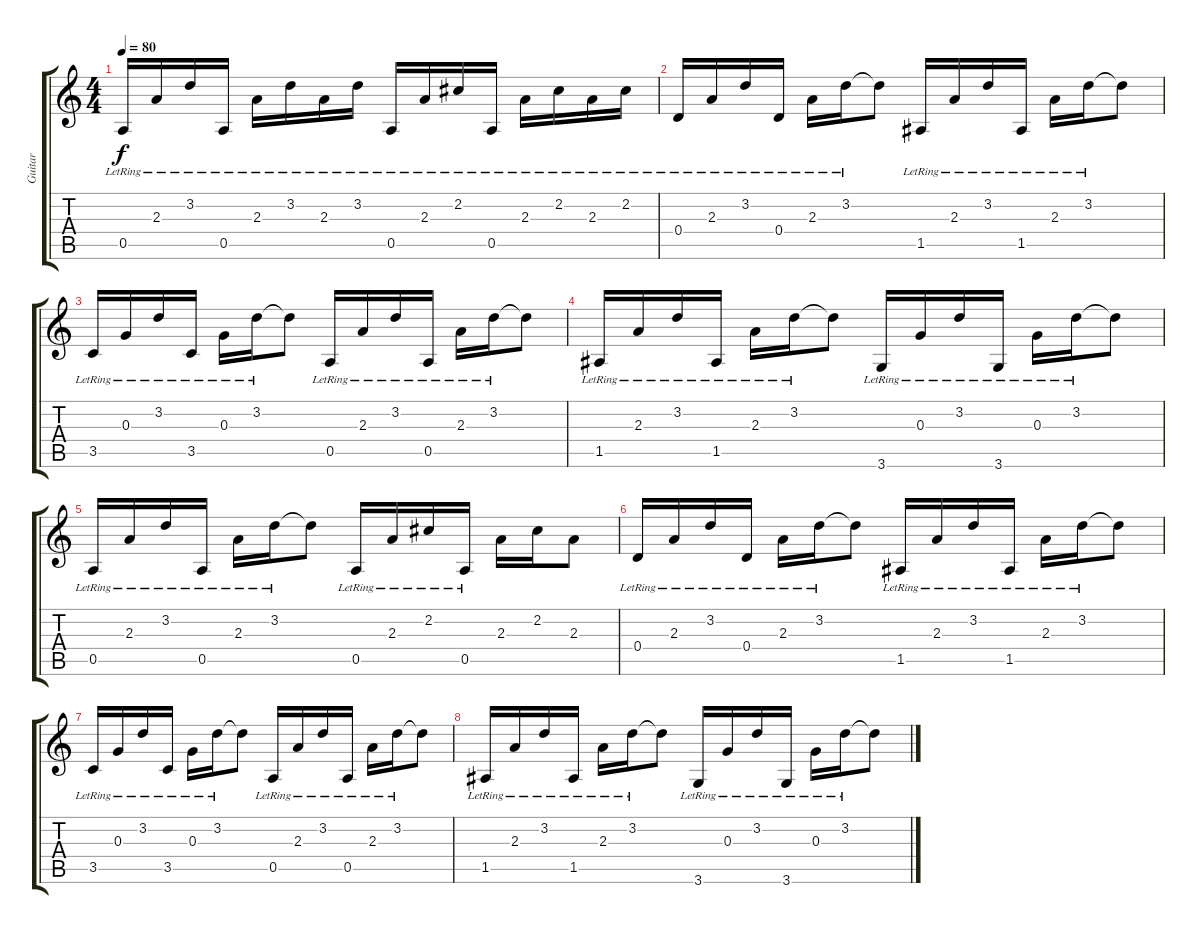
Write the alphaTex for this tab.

\track ("Guitar " "Guitar ") {instrument acousticguitarsteel}
\staff {score tabs}
\tuning (E4 B3 G3 D3 A2 E2) {hide}
\ts (4 4)
\tempo 80
\clef g2
\ks c
0.5{lr}.16{dy f} 2.3{lr}.16 3.2{lr}.16 0.5{lr}.16 2.3{lr}.16 3.2{lr}.16 2.3{lr}.16 3.2{lr}.16 0.5{lr}.16 2.3{lr}.16 2.2{lr}.16 0.5{lr}.16 2.3{lr}.16 2.2{lr}.16 2.3{lr}.16 2.2{lr}.16 |
0.4{lr}.16 2.3{lr}.16 3.2{lr}.16 0.4{lr}.16 2.3{lr}.16 3.2{lr}.16 3.2{t}.8 1.5{lr}.16 2.3{lr}.16 3.2{lr}.16 1.5{lr}.16 2.3{lr}.16 3.2{lr}.16 3.2{t}.8 |
3.5{lr}.16 0.3{lr}.16 3.2{lr}.16 3.5{lr}.16 0.3{lr}.16 3.2{lr}.16 3.2{t}.8 0.5{lr}.16 2.3{lr}.16 3.2{lr}.16 0.5{lr}.16 2.3{lr}.16 3.2{lr}.16 3.2{t}.8 |
1.5{lr}.16 2.3{lr}.16 3.2{lr}.16 1.5{lr}.16 2.3{lr}.16 3.2{lr}.16 3.2{t}.8 3.6{lr}.16 0.3{lr}.16 3.2{lr}.16 3.6{lr}.16 0.3{lr}.16 3.2{lr}.16 3.2{t}.8 |
0.5{lr}.16 2.3{lr}.16 3.2{lr}.16 0.5{lr}.16 2.3{lr}.16 3.2{lr}.16 3.2{t}.8 0.5{lr}.16 2.3{lr}.16 2.2{lr}.16 0.5{lr}.16 2.3.16 2.2.16 2.3.8 |
0.4{lr}.16 2.3{lr}.16 3.2{lr}.16 0.4{lr}.16 2.3{lr}.16 3.2{lr}.16 3.2{t}.8 1.5{lr}.16 2.3{lr}.16 3.2{lr}.16 1.5{lr}.16 2.3{lr}.16 3.2{lr}.16 3.2{t}.8 |
3.5{lr}.16 0.3{lr}.16 3.2{lr}.16 3.5{lr}.16 0.3{lr}.16 3.2{lr}.16 3.2{t}.8 0.5{lr}.16 2.3{lr}.16 3.2{lr}.16 0.5{lr}.16 2.3{lr}.16 3.2{lr}.16 3.2{t}.8 |
1.5{lr}.16 2.3{lr}.16 3.2{lr}.16 1.5{lr}.16 2.3{lr}.16 3.2{lr}.16 3.2{t}.8 3.6{lr}.16 0.3{lr}.16 3.2{lr}.16 3.6{lr}.16 0.3{lr}.16 3.2{lr}.16 3.2{t}.8
